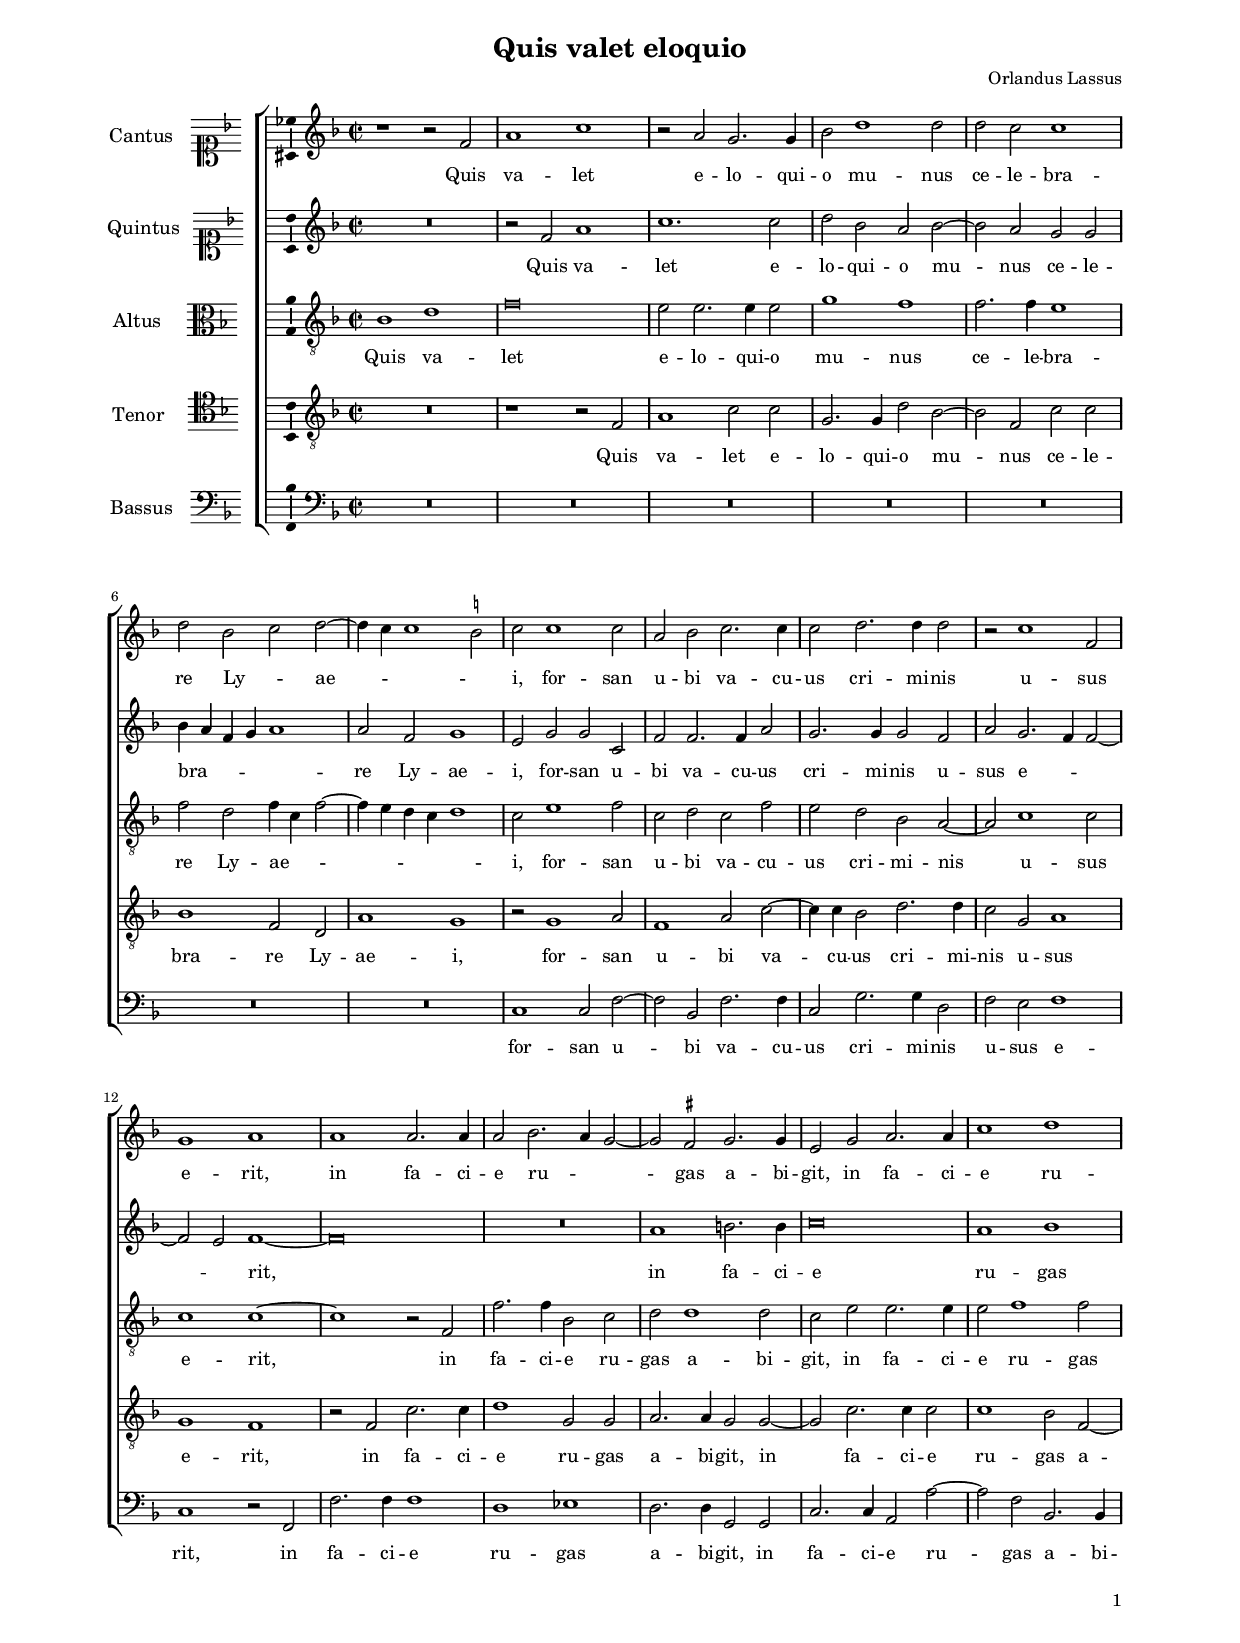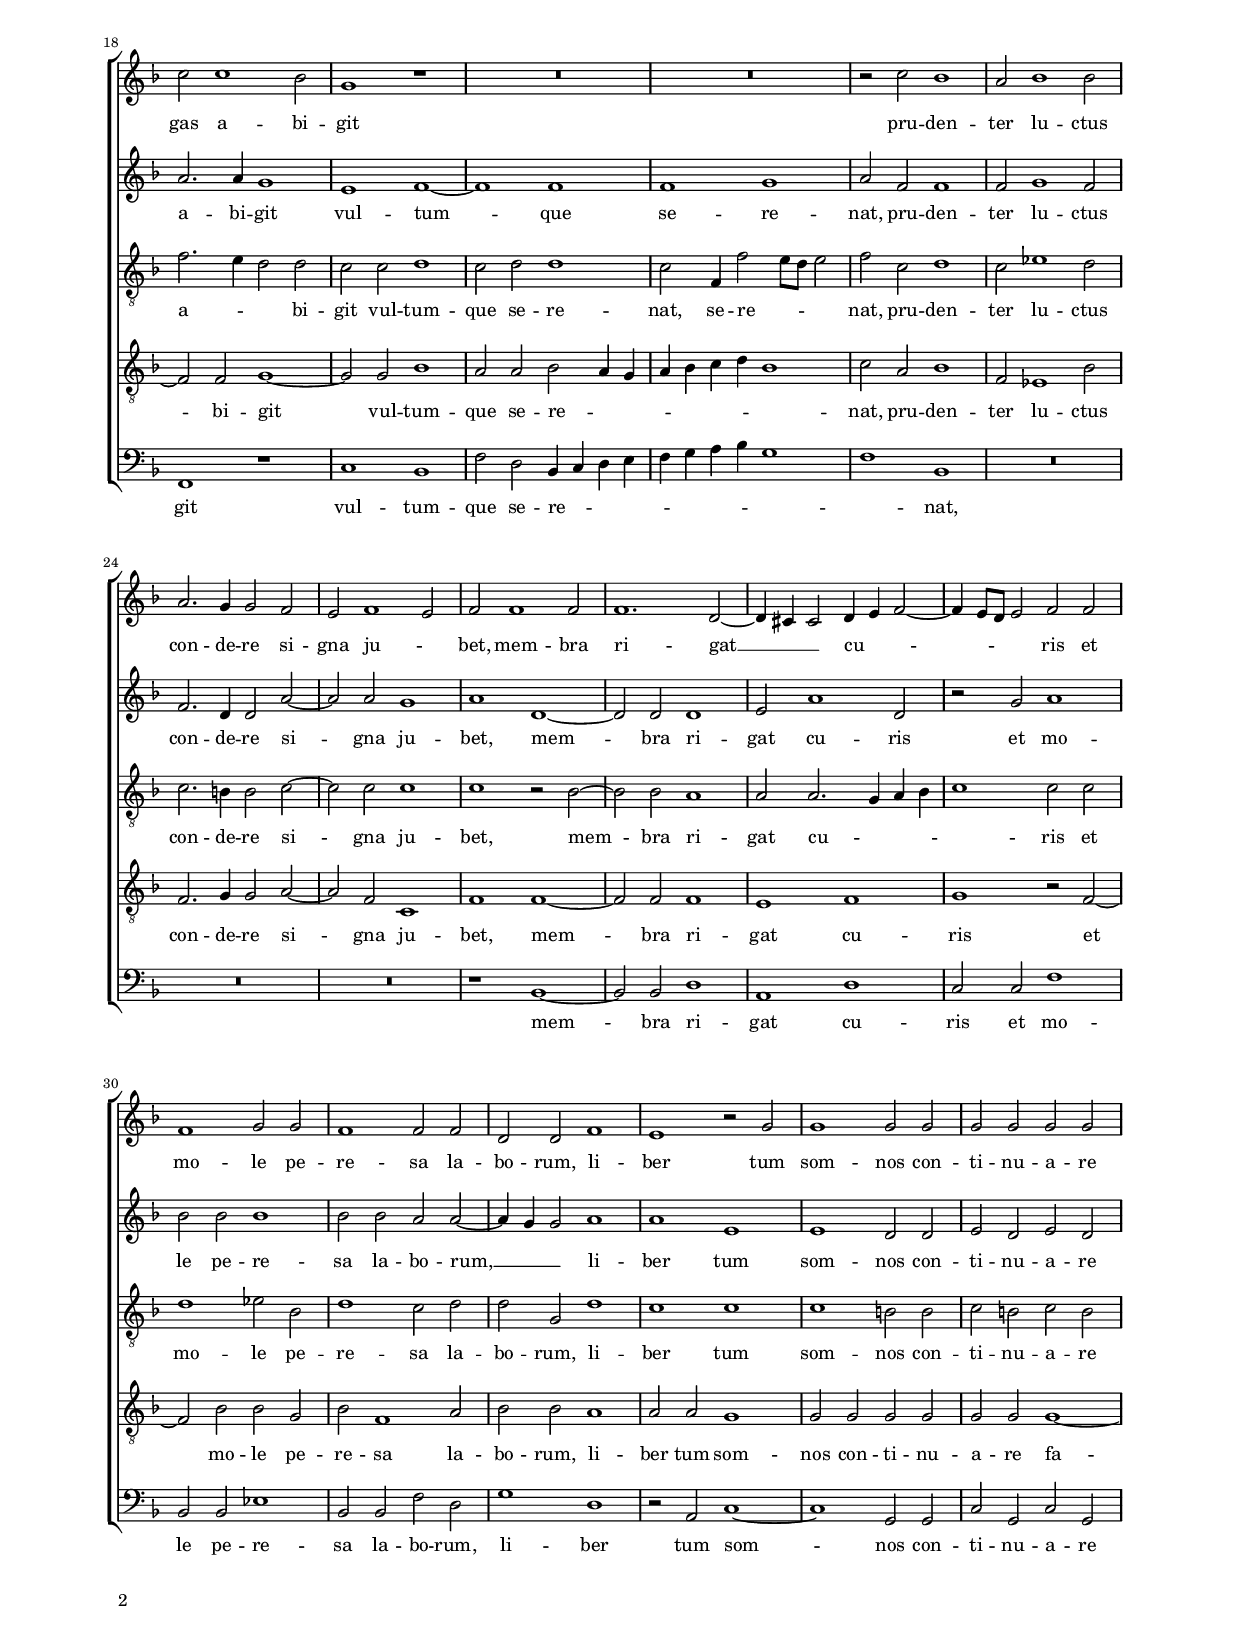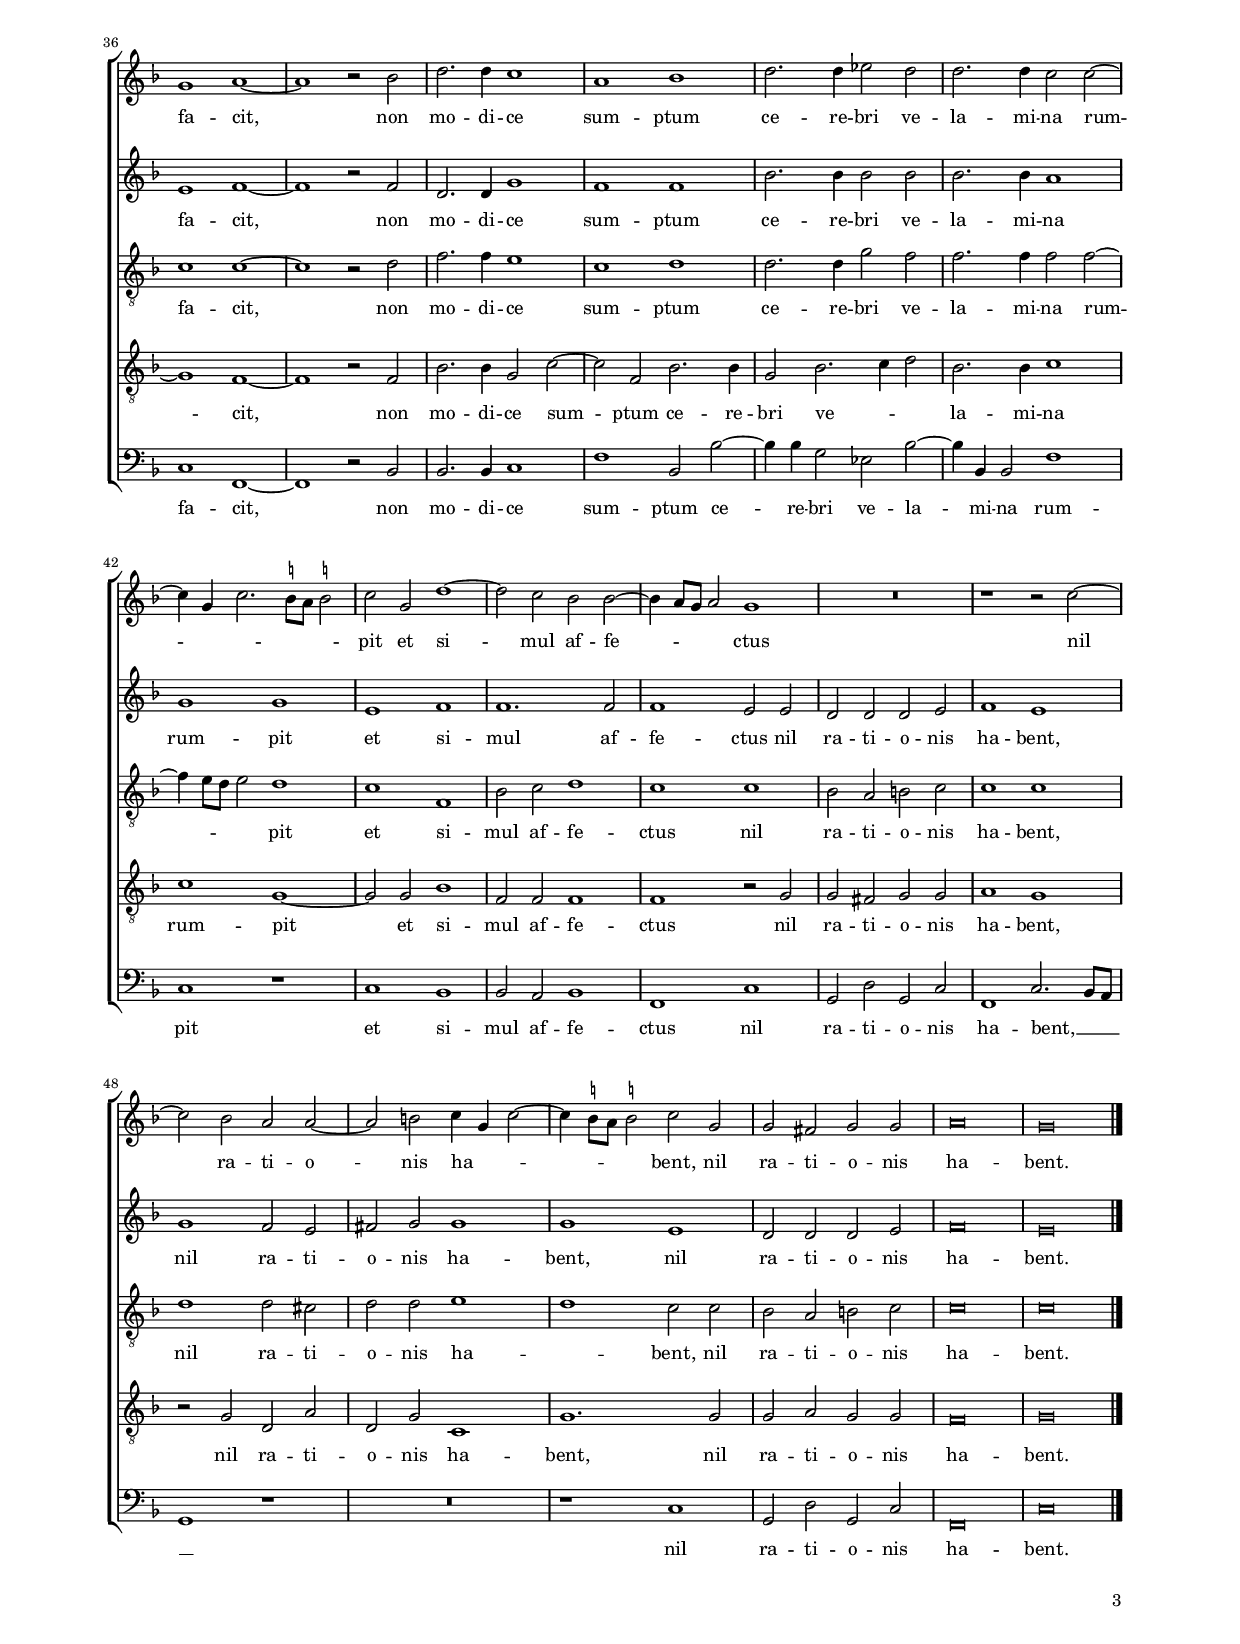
\header
{
  title="Quis valet eloquio"
  composer="Orlandus Lassus"
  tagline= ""
}

\version "2.24.0"
\include "deutsch.ly"
#(set-global-staff-size 15)
% #(set-default-paper-size "letter")
#(ly:set-option 'point-and-click #f)


\paper
	{
	top-margin = 1.8 \cm
	bottom-margin = 1.2 \cm
	left-margin = 2 \cm
	right-margin = 2 \cm
	ragged-bottom = ##f
	ragged-last-bottom = ##t
	print-page-number = ##f
	score-system-spacing = #'((basic-distance . 16) (minimum-distance . 14) (padding . 5) (strechability . 150))
	system-system-spacing = #'((basic-distance . 16) (minimum-distance . 14) (padding . 5) (strechability . 150))
	oddFooterMarkup=\markup   \fill-line { "" \fromproperty #'page:page-number-string }
	evenFooterMarkup=\markup  \fill-line { \fromproperty #'page:page-number-string "" }
	last-bottom-spacing = #'((basic-distance . 12) (minimum-distance . 7) (padding . 4))
	systems-per-page = 3
%	min-systems-per-page = 3
	markup-system-spacing.basic-distance = #12
%	print-all-headers = ##t
%	print-first-page-number = ##t
%	first-page-number = 1
	}

	
global = {
	\key f \major
	\time 2/2 \set Score.measureLength = #(ly:make-moment 2/1)
	\skip 1*106 \bar "|."
	}

	ficta = { \once \set suggestAccidentals = ##t }

	forget = #(define-music-function (music) (ly:music?) #{
		\accidentalStyle forget
		$music
		\accidentalStyle default
		#})



incipitcantus = \markup { \score {
	{
	\set Staff.instrumentName = \markup { \fontsize #1 "Cantus" }
	\key f \major
	\clef soprano
	s4 \bar ""
	}
	\layout  {
	raggedright = ##t
	indent = 1.6 \cm
	line-width = 2.4\cm
	\context { \Staff \remove Time_signature_engraver }
	\override Staff.Clef.Y-extent = #'(0 . 0)
	}} \hspace #1 }
      
      
incipitquintus = \markup { \score {
	{
	\set Staff.instrumentName = \markup { \fontsize #1 "Quintus" }
	\key f \major
	\clef soprano
	s4 \bar ""
	}
	\layout  {
	raggedright = ##t
	indent = 1.6 \cm
	line-width = 2.4\cm
	\context { \Staff \remove Time_signature_engraver }
	\override Staff.Clef.Y-extent = #'(0 . 0)
	}} \hspace #1 }

      
incipitaltus = \markup { \score {
	{
	\set Staff.instrumentName = \markup { \fontsize #1 "Altus" }
	\key f \major
	\clef alto
	s4 \bar ""
	}
	\layout  {
	raggedright = ##t
	indent = 1.6 \cm
	line-width = 2.4\cm
	\context { \Staff \remove Time_signature_engraver }
	\override Staff.Clef.Y-extent = #'(0 . 0)
	}} \hspace #1 }


incipittenor = \markup { \score {
	{
	\set Staff.instrumentName = \markup { \fontsize #1 "Tenor" }
	\key f \major
	\clef tenor
	s4 \bar ""
	}
	\layout  {
	raggedright = ##t
	indent = 1.6 \cm
	line-width = 2.4\cm
	\context { \Staff \remove Time_signature_engraver }
	\override Staff.Clef.Y-extent = #'(0 . 0)
	}} \hspace #1 }
      
      
incipitbassus = \markup { \score {
	{
	\set Staff.instrumentName = \markup { \fontsize #1 "Bassus" }
	\key f \major
	\clef bass
	s4 \bar ""
	}
	\layout  {
	raggedright = ##t
	indent = 1.6 \cm
	line-width = 2.4\cm
	\context { \Staff \remove Time_signature_engraver }
	\override Staff.Clef.Y-extent = #'(0 . 0)
	}} \hspace #1 }


cantus =  \relative c''
	{
	r1 r2 f,
	a1 c
	r2 a g2. g4
	b2 d1 d2
%5
	d2 c c1 |
	d2 b c d~
	d4 c c1 \ficta h2
	c2 c1 c2
	a2 b c2. c4
%10
	c2 d2. d4 d2 |
	r2 c1 f,2
	g1 a
	a1 a2. a4
	a2 b2. a4 g2~
%15
	g2 \ficta fis g2. g4 |
	e2 g a2. a4
	c1 d
	c2 c1 b2
	g1 r
%20
	R\breve |
	R\breve
	r2 c b1
	a2 b1 b2
	a2. g4 g2 f
%25
	e2 f1 e2 |
	f2 f1 f2
	f1. d2~
	d4 cis cis2 d4 e f2~
	f4 e8 d e2 f f
%30
	f1 g2 g |
	f1 f2 f
	d2 d f1
	e1 r2 g
	g1 g2 g
%35
	g2 g g g |
	g1 a~
	a1 r2 b
	d2. d4 c1
	a1 b
%40
	d2. d4 es2 d |
	d2. d4 c2 c~
	c4 g c2. \stemDown \ficta h8 a \stemNeutral \ficta h!2
	c2 g d'1~
	d2 c b b~
%45
	b4 a8 g a2 g1 |
	R\breve
	r1 r2 c~
	c2 b a a~
	a2 h c4 g c2~
%50
	c4 \stemDown \ficta h8 a \stemNeutral \ficta h!2 c g |
	g2 fis g g
	a\breve
	g\breve |
	}


quintus =  \relative c''
	{
	R\breve
	r2 f, a1
	c1. c2
	d2 b a b~
%5
	b2 a g g |
	b4 a f g a1
	a2 f g1
	e2 g g c,
	f2 f2. f4 a2
%10
	g2. g4 g2 f |
	a2 g2. f4 f2~
	f2 e f1~
	f\breve
	R\breve
%15
	a1 h2. h4 |
	c\breve
	a1 b
	a2. a4 g1
	e1 f~
%20
	f1 f |
	f1 g
	a2 f f1
	f2 g1 f2
	f2. d4 d2 a'~
%25
	a2 a g1 |
	a1 d,~
	d2 d d1
	e2 a1 d,2
	r2 g a1
%30
	b2 b b1 |
	b2 b a a~
	a4 g g2 a1
	a1 e
	e1 d2 d
%35
	e2 d e d |
	e1 f~
	f1 r2 f
	d2. d4 g1
	f1 f
%40
	b2. b4 b2 b |
	b2. b4 a1
	g1 g
	e1 f
	f1. f2
%45
	f1 e2 e |
	d2 d d e
	f1 e
	g1 f2 e
	fis2 g g1
%50
	g1 e |
	d2 d d e
	f\breve
	e\breve |
	}


altus =  \relative c'
	{
	b1 d
	f\breve
	e2 e2. e4 e2
	g1 f
%5
	f2. f4 e1 |
	f2 d f4 c f2~
	f4 e d c d1
	c2 e1 f2
	c2 d c f
%10
	e2 d b a~ |
	a2 c1 c2
	c1 c~
	c1 r2 f,
	f'2. f4 b,2 c
%15
	d2 d1 d2 |
	c2 e e2. e4
	e2 f1 f2
	f2. e4 d2 d
	c2 c d1
%20
	c2 d d1 |
	c2 f,4 f'2 e8 d e2
	f2 c d1
	c2 es1 d2
	c2. h4 h2 c~
%25
	c2 c c1 |
	c1 r2 b~
	b2 b a1
	a2 a2. g4 a b
	c1 c2 c
%30
	d1 es2 b |
	d1 c2 d
	d2 g, d'1
	c1 c
	c1 h2 h
%35
	c2 h c h |
	c1 c~
	c1 r2 d
	f2. f4 e1
	c1 d
%40
	d2. d4 g2 f |
	f2. f4 f2 f~
	f4 e8 d e2 d1
	c1 f,
	b2 c d1
%45
	c1 c |
	b2 a h c
	c1 c
	d1 d2 cis
	d2 d e1
%50
	d1 c2 c |
	b2 a h c
	c\breve
	c\breve |
	}


tenor  =  \relative c'
	{
	R\breve
	r1 r2 f,
	a1 c2 c
	g2. g4 d'2 b~
%5
	b2 f c' c |
	b1 f2 d
	a'1 g
	r2 g1 a2
	f1 a2 c~
%10
	c4 c b2 d2. d4 |
	c2 g a1
	g1 f
	r2 f c'2. c4
	d1 g,2 g
%15
	a2. a4 g2 g~ |
	g2 c2. c4 c2
	c1 b2 f~
	f2 f g1~
	g2 g b1
%20
	a2 a b a4 g |
	a4 b c d b1
	c2 a b1
	f2 es1 b'2
	f2. g4 g2 a~
%25
	a2 f c1 |
	f1 f~
	f2 f f1
	e1 f
	g1 r2 f~
%30
	f2 b b g |
	b2 f1 a2
	b2 b a1
	a2 a g1
	g2 g g g
%35
	g2 g g1~ |
	g1 f~
	f1 r2 f
	b2. b4 g2 c~
	c2 f, b2. b4
%40
	g2 b2. c4 d2 |
	b2. b4 c1
	c1 g~
	g2 g b1
	f2 f f1
%45
	f1 r2 g |
	g2 fis g g
	a1 g
	r2 g d a'
	d,2 g c,1
%50
	g'1. g2 |
	g2 a g g
	f\breve
	g\breve |
	}


bassus  =  \relative c
	{
	R\breve
	R\breve
	R\breve
	R\breve
%5
	R\breve |
	R\breve
	R\breve
	c1 c2 f~
	f2 b, f'2. f4
%10
	c2 g'2. g4 d2 |
	f2 e f1
	c1 r2 f,
	f'2. f4 f1
	d1 es
%15
	d2. d4 g,2 g |
	c2. c4 a2 a'~
	a2 f b,2. b4
	f1 r
	c'1 b
%20
	f'2 d b4 c d e |
	f4 g a b g1
	f1 b,
	R\breve
	R\breve
%25
	R\breve |
	r1 b~
	b2 b d1
	a1 d
	c2 c f1
%30
	b,2 b es1 |
	b2 b f' d
	g1 d
	r2 a c1~
	c1 g2 g
%35
	c2 g c g |
	c1 f,~
	f1 r2 b
	b2. b4 c1
	f1 b,2 b'~
%40
	b4 b g2 es b'~ |
	b4 b, b2 f'1
	c1 r
	c1 b
	b2 a b1
%45
	f1 c' |
	g2 d' g, c
	f,1 c'2. b8 a
	g1 r
	R\breve
%50
	r1 c |
	g2 d' g, c
	f,\breve
	c'\breve |
	}


lyricscantus = \lyricmode {
	Quis va -- let e -- lo -- qui -- o mu -- nus ce -- le -- bra -- re Ly -- _ ae -- _ _ _ i,
	for -- san u -- bi va -- cu -- us cri -- mi -- nis u -- sus e -- rit,
	in fa -- ci -- e ru -- _ _ gas a -- bi -- git,
	in fa -- ci -- e ru -- gas a -- bi -- git
	pru -- den -- ter lu -- ctus con -- de -- re si -- gna ju -- _ bet,
	mem -- bra ri -- gat __ _ _ cu -- _ _ _ _ _ ris et mo -- le pe -- re -- sa la -- bo -- rum,
	li -- ber tum som -- nos con -- ti -- nu -- a -- re fa -- cit,
	non mo -- di -- ce sum -- ptum ce -- re -- bri ve -- la -- mi -- na rum -- _ _ _ _ _ pit
	et si -- mul af -- fe -- _ _ _ ctus
	nil ra -- ti -- o -- nis ha -- _ _ _ _ _ bent,
	nil ra -- ti -- o -- nis ha -- bent.
	}


lyricsquintus = \lyricmode {
	Quis va -- let e -- lo -- qui -- o mu -- nus ce -- le -- bra -- _ _ _ _ re Ly -- ae -- i,
	for -- san u -- bi va -- cu -- us cri -- mi -- nis u -- sus e -- _ _ _ rit,
	in fa -- ci -- e ru -- gas a -- bi -- git
	vul -- tum -- que se -- re -- nat,
	pru -- den -- ter lu -- ctus con -- de -- re si -- gna ju -- bet,
	mem -- bra ri -- gat cu -- ris et mo -- le pe -- re -- sa la -- bo -- rum, __ _ _ 
	li -- ber tum som -- nos con -- ti -- nu -- a -- re fa -- cit,
	non mo -- di -- ce sum -- ptum ce -- re -- bri ve -- la -- mi -- na rum -- pit
	et si -- mul af -- fe -- ctus nil ra -- ti -- o -- nis ha -- bent,
	nil ra -- ti -- o -- nis ha -- bent,
	nil ra -- ti -- o -- nis ha -- bent.
	}


lyricsaltus = \lyricmode {
	Quis va -- let e -- lo -- qui -- o mu -- nus ce -- le -- bra -- re Ly -- ae -- _ _ _ _ _ _ i,
	for -- san u -- bi va -- cu -- us cri -- mi -- nis u -- sus e -- rit,
	in fa -- ci -- e ru -- gas a -- bi -- git,
	in fa -- ci -- e ru -- gas a -- _ _ bi -- git
	vul -- tum -- que se -- re -- nat,
	se -- re -- _ _ _ nat,
	pru -- den -- ter lu -- ctus con -- de -- re si -- gna ju -- bet,
	mem -- bra ri -- gat cu -- _ _ _ _ ris et mo -- le pe -- re -- sa la -- bo -- rum,
	li -- ber tum som -- nos con -- ti -- nu -- a -- re fa -- cit,
	non mo -- di -- ce sum -- ptum ce -- re -- bri ve -- la -- mi -- na rum -- _ _ _ pit
	et si -- mul af -- fe -- ctus nil ra -- ti -- o -- nis ha -- bent,
	nil ra -- ti -- o -- nis ha -- _ bent,
	nil ra -- ti -- o -- nis ha -- bent.
	}


lyricstenor = \lyricmode {
	Quis va -- let e -- lo -- qui -- o mu -- nus ce -- le -- bra -- re Ly -- ae -- i,
	for -- san u -- bi va -- cu -- us cri -- mi -- nis u -- sus e -- rit,
	in fa -- ci -- e ru -- gas a -- bi -- git,
	in fa -- ci -- e ru -- gas a -- bi -- git
	vul -- tum -- que se -- re -- _ _ _ _ _ _ _ nat,
	pru -- den -- ter lu -- ctus con -- de -- re si -- gna ju -- bet,
	mem -- bra ri -- gat cu -- ris et mo -- le pe -- re -- sa la -- bo -- rum,
	li -- ber tum som -- nos con -- ti -- nu -- a -- re fa -- cit,
	non mo -- di -- ce sum -- ptum ce -- re -- bri ve -- _ _ la -- mi -- na rum -- pit
	et si -- mul af -- fe -- ctus nil ra -- ti -- o -- nis ha -- bent,
	nil ra -- ti -- o -- nis ha -- bent,
	nil ra -- ti -- o -- nis ha -- bent.
	}


lyricsbassus = \lyricmode {
	for -- san u -- bi va -- cu -- us cri -- mi -- nis u -- sus e -- rit,
	in fa -- ci -- e ru -- gas a -- bi -- git,
	in fa -- ci -- e ru -- gas a -- bi -- git
	vul -- tum -- que se -- re -- _ _ _ _ _ _ _ _ _ nat,
	mem -- bra ri -- gat cu -- ris et mo -- le pe -- re -- sa la -- bo -- rum,
	li -- ber tum som -- nos con -- ti -- nu -- a -- re fa -- cit,
	non mo -- di -- ce sum -- ptum ce -- re -- bri ve -- la -- mi -- na rum -- pit
	et si -- mul af -- fe -- ctus nil ra -- ti -- o -- nis ha -- bent, __ _ _ _
	nil ra -- ti -- o -- nis ha -- bent.
	}


\score
{  
	\transpose c c {
	\new ChoirStaff \with { \override StaffGrouper.staff-staff-spacing.basic-distance = #12 }
	<<

	\new Staff << \global
	\new Voice="v1" {
		\set Staff.instrumentName=\incipitcantus
%		\set Staff.instrumentName= "S"
		\set Staff.midiInstrument = "reed organ"
		\clef violin
		\cantus }
	\new Lyrics \lyricsto "v1" {\lyricscantus }
	>>


	\new Staff << \global
	\new Voice="v5" {
		\set Staff.instrumentName=\incipitquintus
%		\set Staff.instrumentName= "Q"
		\set Staff.midiInstrument = "reed organ"
		\clef violin
		\quintus}
	\new Lyrics \lyricsto "v5" {\lyricsquintus }
	>>


	\new Staff << \global
	\new Voice="v2" {
		\set Staff.instrumentName=\incipitaltus
%		\set Staff.instrumentName= "A"
		\set Staff.midiInstrument = "reed organ"
		\clef "G_8" 
		\altus}
	\new Lyrics \lyricsto "v2" {\lyricsaltus }
	>>


	\new Staff << \global
	\new Voice="v3" {
		\set Staff.instrumentName=\incipittenor
%		\set Staff.instrumentName= "T"
		\set Staff.midiInstrument = "reed organ"
		\clef "G_8"
		\tenor }
	\new Lyrics \lyricsto "v3" {\lyricstenor }
	>>


	\new Staff << \global
	\new Voice="v4" {
		\set Staff.instrumentName=\incipitbassus
%		\set Staff.instrumentName= "B"
		\set Staff.midiInstrument = "reed organ"
		\clef bass 
		\bassus }
	\new Lyrics \lyricsto "v4" {\lyricsbassus}
	>>

	>>
	} % transpose

	\layout
	{
	indent = 2.5\cm
	\context { \Lyrics \override VerticalAxisGroup.nonstaff-relatedstaff-spacing.padding = #1.4 }
%	\context { \Lyrics \override LyricText.font-size = #1 }
	\context { \Staff \override TimeSignature.break-visibility = #end-of-line-invisible }
	\context { \Staff \consists Ambitus_engraver }
	\context { \Score \override BarNumber.padding = #2 }
	\context { \Voice \override NoteHead.style = #'baroque }
	}

\midi
	{
	\tempo 2 = 90
	}

}


% EOF
